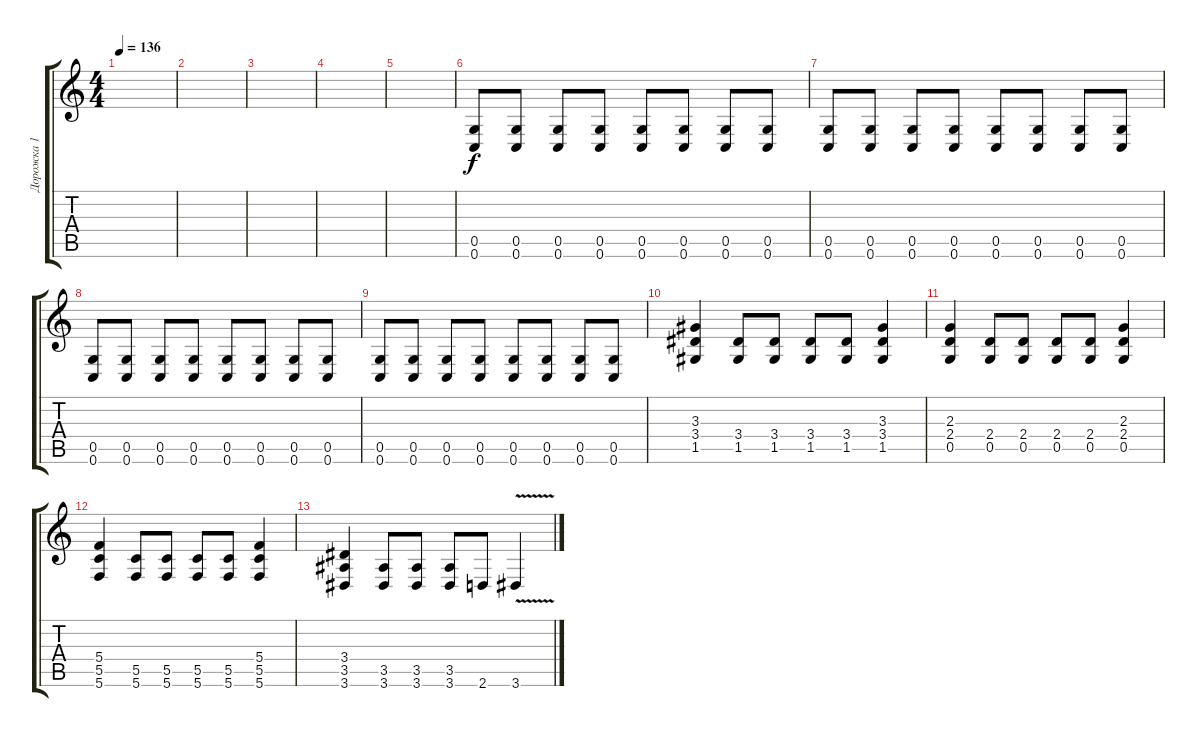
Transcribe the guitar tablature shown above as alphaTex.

\track ("Дорожка 1" "Дорожка 1") {instrument distortionguitar}
\staff {score tabs}
\tuning (D4 A3 F3 C3 G2 C2) {hide}
\ts (4 4)
\tempo 136
\clef g2
\ks c
|
|
|
|
|
(0.5 0.6).8 (0.5 0.6).8 (0.5 0.6).8 (0.5 0.6).8 (0.5 0.6).8 (0.5 0.6).8 (0.5 0.6).8 (0.5 0.6).8 |
(0.5 0.6).8 (0.5 0.6).8 (0.5 0.6).8 (0.5 0.6).8 (0.5 0.6).8 (0.5 0.6).8 (0.5 0.6).8 (0.5 0.6).8 |
(0.5 0.6).8 (0.5 0.6).8 (0.5 0.6).8 (0.5 0.6).8 (0.5 0.6).8 (0.5 0.6).8 (0.5 0.6).8 (0.5 0.6).8 |
(0.5 0.6).8 (0.5 0.6).8 (0.5 0.6).8 (0.5 0.6).8 (0.5 0.6).8 (0.5 0.6).8 (0.5 0.6).8 (0.5 0.6).8 |
(3.3 3.4 1.5).4 (3.4 1.5).8 (3.4 1.5).8 (3.4 1.5).8 (3.4 1.5).8 (3.3 3.4 1.5).4 |
(2.3 2.4 0.5).4 (2.4 0.5).8 (2.4 0.5).8 (2.4 0.5).8 (2.4 0.5).8 (2.3 2.4 0.5).4 |
(5.4 5.5 5.6).4 (5.5 5.6).8 (5.5 5.6).8 (5.5 5.6).8 (5.5 5.6).8 (5.4 5.5 5.6).4 |
(3.4 3.5 3.6).4 (3.5 3.6).8 (3.5 3.6).8 (3.5 3.6).8 2.6.8 3.6{v}.4
